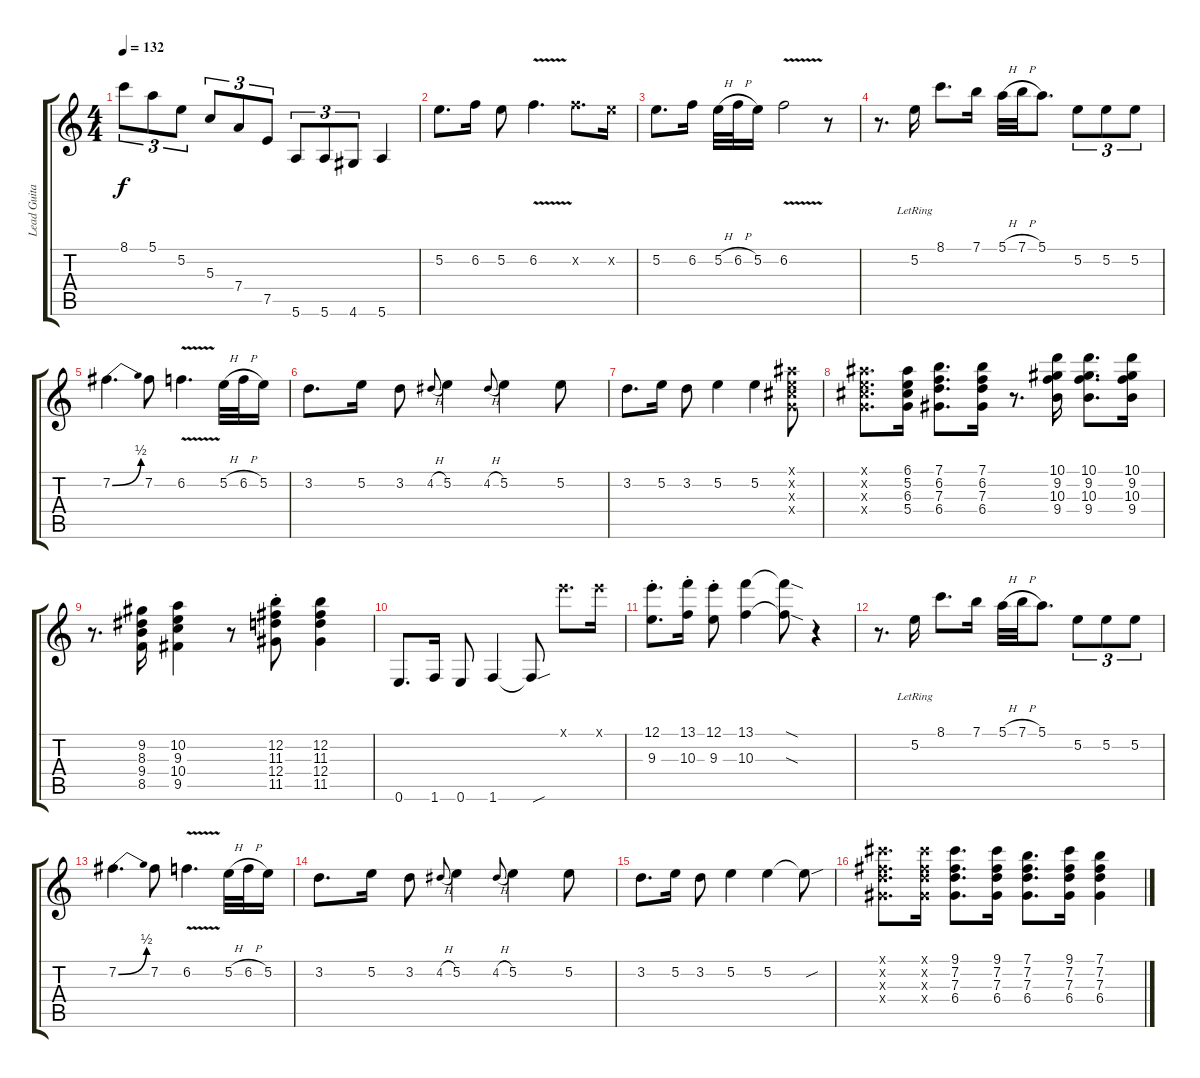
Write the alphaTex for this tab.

\track ("Lead Guitar" "Lead Guita") {instrument acousticguitarnylon}
\staff {score tabs}
\tuning (E4 B3 G3 D3 A2 E2) {hide}
\ts (4 4)
\tempo 132
\clef g2
\ks c
8.1.8{tu (3 2) dy f} 5.1.8{tu (3 2)} 5.2.8{tu (3 2)} 5.3.8{tu (3 2)} 7.4.8{tu (3 2)} 7.5.8{tu (3 2)} 5.6.8{tu (3 2)} 5.6.8{tu (3 2)} 4.6.8{tu (3 2)} 5.6.4 |
5.2.8{d} 6.2.16 5.2.8 6.2{v}.4{d} 6.2{x}.8{d} 5.2{x}.16 |
5.2.8{d} 6.2.16 5.2{h}.32 6.2{h}.32 5.2.16 6.2{v}.2 r.8 |
r.8{d} 5.2{lr}.16 8.1.8{d} 7.1.16 5.1{h}.32 7.1{h}.32 5.1.8{d} 5.2.8{tu (3 2)} 5.2.8{tu (3 2)} 5.2.8{tu (3 2)} |
7.2{be (bend 0 0 60 2)}.4{d} 7.2.8 6.2{v}.4{d} 5.2{h}.32 6.2{h}.32 5.2.16 |
3.2.8{d} 5.2.16 3.2.8 4.2{h}.8{gr onbeat} 5.2.4 4.2{h}.8{gr onbeat} 5.2.4 5.2.8 |
3.2.8{d} 5.2.16 3.2.8 5.2.4 5.2.4 (6.1{x} 5.2{x} 6.3{x} 5.4{x}).8 |
(6.1{x} 5.2{x} 6.3{x} 5.4{x}).8{d} (6.1 5.2 6.3 5.4).16 (7.1 6.2 7.3 6.4).8{d} (7.1 6.2 7.3 6.4).16 r.8{d} (10.1 9.2 10.3 9.4).16 (10.1 9.2 10.3 9.4).8{d} (10.1 9.2 10.3 9.4).16 |
r.8{d} (9.2 8.3 9.4 8.5).16 (10.2 9.3 10.4 9.5).4 r.8 (12.2{st} 11.3{st} 12.4{st} 11.5{st}).8 (12.2 11.3 12.4 11.5).4 |
0.6.8{d} 1.6.16 0.6.8 1.6.4 1.6{sou t}.8 12.1{x}.8{d} 12.1{x}.16 |
(12.1{st} 9.3{st}).8{d} (13.1{st} 10.3{st}).16 (12.1{st} 9.3{st}).8 (13.1 10.3).4 (13.1{sod t} 10.3{sod t}).8 r.4 |
r.8{d} 5.2{lr}.16 8.1.8{d} 7.1.16 5.1{h}.32 7.1{h}.32 5.1.8{d} 5.2.8{tu (3 2)} 5.2.8{tu (3 2)} 5.2.8{tu (3 2)} |
7.2{be (bend 0 0 60 2)}.4{d} 7.2.8 6.2{v}.4{d} 5.2{h}.32 6.2{h}.32 5.2.16 |
3.2.8{d} 5.2.16 3.2.8 4.2{h}.8{gr onbeat} 5.2.4 4.2{h}.8{gr onbeat} 5.2.4 5.2.8 |
3.2.8{d} 5.2.16 3.2.8 5.2.4 5.2.4 5.2{sou t}.8 |
(9.1{x} 7.2{x} 7.3{x} 6.4{x}).8{d} (9.1{x} 7.2{x} 7.3{x} 6.4{x}).16 (9.1 7.2 7.3 6.4).8{d} (9.1 7.2 7.3 6.4).16 (7.1 7.2 7.3 6.4).8{d} (9.1 7.2 7.3 6.4).16 (7.1 7.2 7.3 6.4).4
